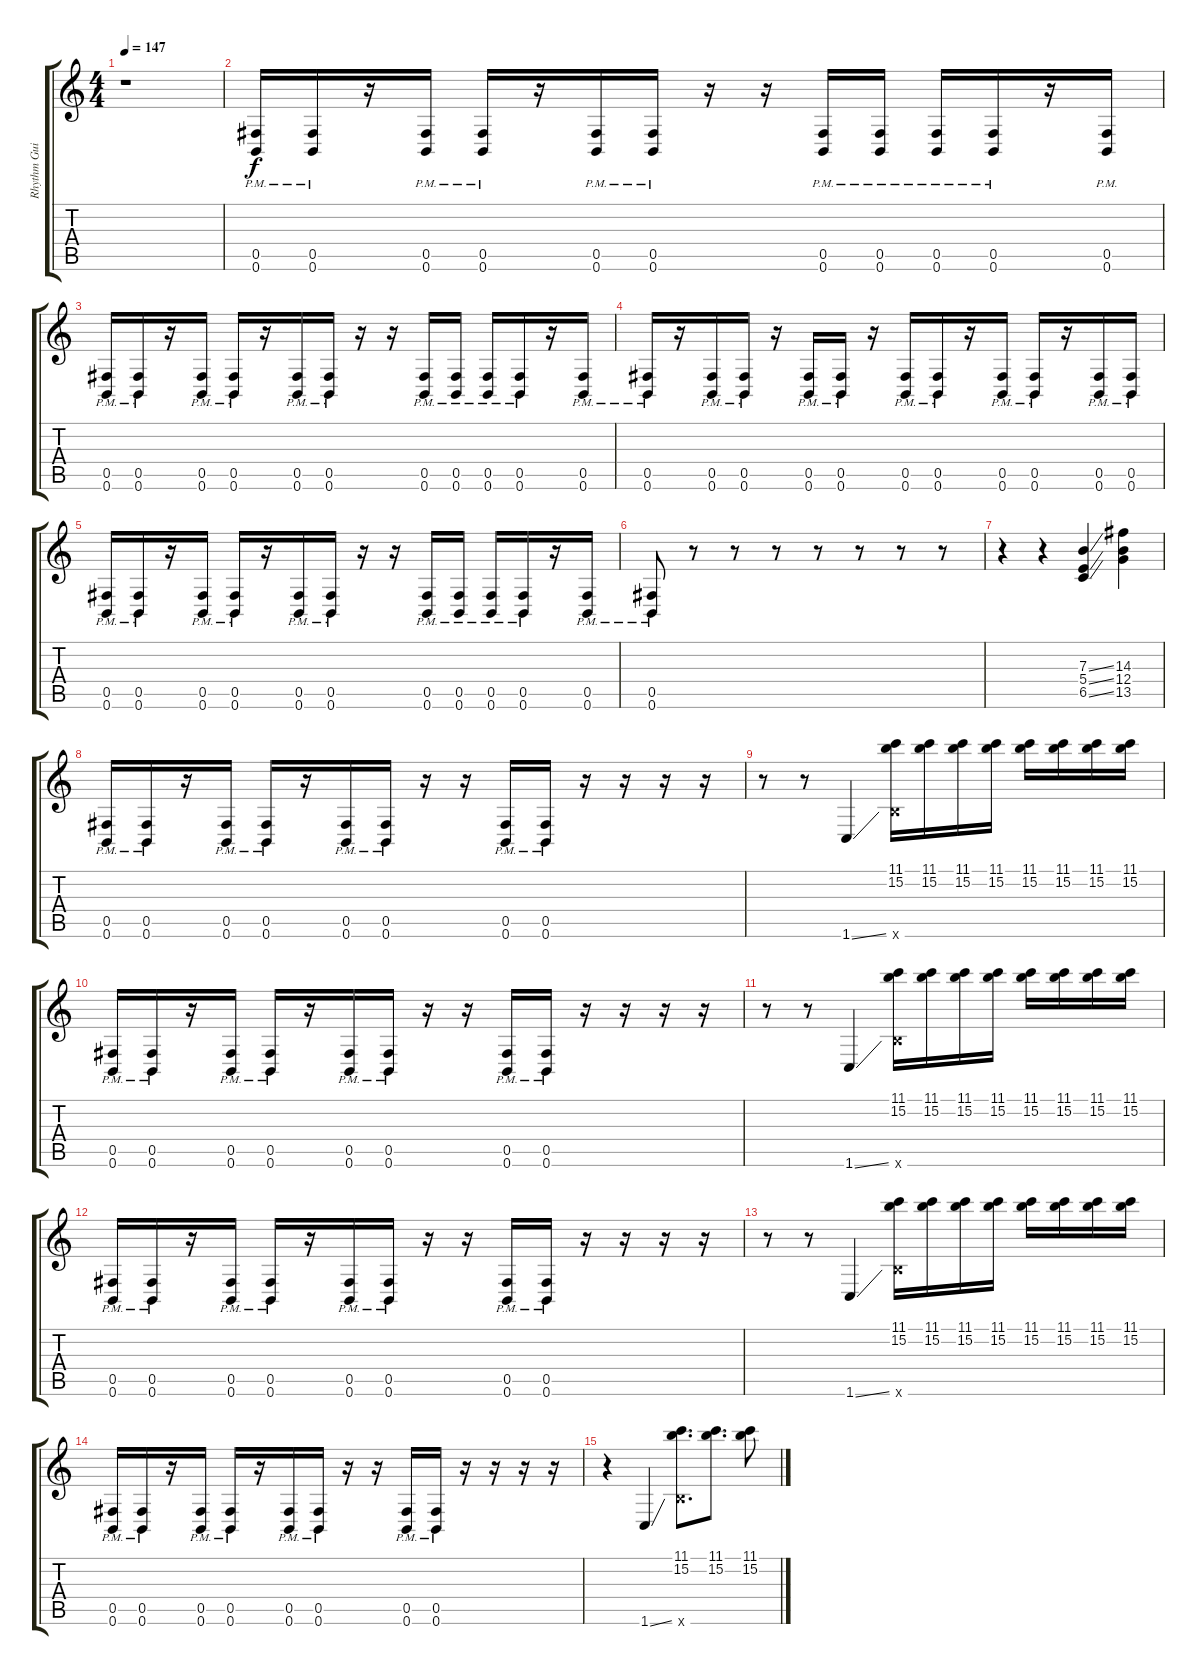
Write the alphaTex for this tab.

\track ("Rhythm Guitar 2" "Rhythm Gui") {instrument distortionguitar}
\staff {score tabs}
\tuning (Db4 Ab3 E3 B2 Gb2 B1) {hide}
\ts (4 4)
\tempo 147
\clef g2
\ks c
r.1{dy f} |
(0.5{pm} 0.6{pm}).16 (0.5{pm} 0.6{pm}).16 r.16 (0.5{pm} 0.6{pm}).16 (0.5{pm} 0.6{pm}).16 r.16 (0.5{pm} 0.6{pm}).16 (0.5{pm} 0.6{pm}).16 r.16 r.16 (0.5{pm} 0.6{pm}).16 (0.5{pm} 0.6{pm}).16 (0.5{pm} 0.6{pm}).16 (0.5{pm} 0.6{pm}).16 r.16 (0.5{pm} 0.6{pm}).16 |
(0.5{pm} 0.6{pm}).16 (0.5{pm} 0.6{pm}).16 r.16 (0.5{pm} 0.6{pm}).16 (0.5{pm} 0.6{pm}).16 r.16 (0.5{pm} 0.6{pm}).16 (0.5{pm} 0.6{pm}).16 r.16 r.16 (0.5{pm} 0.6{pm}).16 (0.5{pm} 0.6{pm}).16 (0.5{pm} 0.6{pm}).16 (0.5{pm} 0.6{pm}).16 r.16 (0.5{pm} 0.6{pm}).16 |
(0.5{pm} 0.6{pm}).16 r.16 (0.5{pm} 0.6{pm}).16 (0.5{pm} 0.6{pm}).16 r.16 (0.5{pm} 0.6{pm}).16 (0.5{pm} 0.6{pm}).16 r.16 (0.5{pm} 0.6{pm}).16 (0.5{pm} 0.6{pm}).16 r.16 (0.5{pm} 0.6{pm}).16 (0.5{pm} 0.6{pm}).16 r.16 (0.5{pm} 0.6{pm}).16 (0.5{pm} 0.6{pm}).16 |
(0.5{pm} 0.6{pm}).16 (0.5{pm} 0.6{pm}).16 r.16 (0.5{pm} 0.6{pm}).16 (0.5{pm} 0.6{pm}).16 r.16 (0.5{pm} 0.6{pm}).16 (0.5{pm} 0.6{pm}).16 r.16 r.16 (0.5{pm} 0.6{pm}).16 (0.5{pm} 0.6{pm}).16 (0.5{pm} 0.6{pm}).16 (0.5{pm} 0.6{pm}).16 r.16 (0.5{pm} 0.6{pm}).16 |
(0.5{pm} 0.6{pm}).8 r.8 r.8 r.8 r.8 r.8 r.8 r.8 |
r.4 r.4 (7.3{ss} 5.4{ss} 6.5{ss}).4 (14.3 12.4 13.5).4 |
(0.5{pm} 0.6{pm}).16 (0.5{pm} 0.6{pm}).16 r.16 (0.5{pm} 0.6{pm}).16 (0.5{pm} 0.6{pm}).16 r.16 (0.5{pm} 0.6{pm}).16 (0.5{pm} 0.6{pm}).16 r.16 r.16 (0.5{pm} 0.6{pm}).16 (0.5{pm} 0.6{pm}).16 r.16 r.16 r.16 r.16 |
r.8 r.8 1.6{ss}.4 (11.1 15.2 12.6{x}).16 (11.1 15.2).16 (11.1 15.2).16 (11.1 15.2).16 (11.1 15.2).16 (11.1 15.2).16 (11.1 15.2).16 (11.1 15.2).16 |
(0.5{pm} 0.6{pm}).16 (0.5{pm} 0.6{pm}).16 r.16 (0.5{pm} 0.6{pm}).16 (0.5{pm} 0.6{pm}).16 r.16 (0.5{pm} 0.6{pm}).16 (0.5{pm} 0.6{pm}).16 r.16 r.16 (0.5{pm} 0.6{pm}).16 (0.5{pm} 0.6{pm}).16 r.16 r.16 r.16 r.16 |
r.8 r.8 1.6{ss}.4 (11.1 15.2 12.6{x}).16 (11.1 15.2).16 (11.1 15.2).16 (11.1 15.2).16 (11.1 15.2).16 (11.1 15.2).16 (11.1 15.2).16 (11.1 15.2).16 |
(0.5{pm} 0.6{pm}).16 (0.5{pm} 0.6{pm}).16 r.16 (0.5{pm} 0.6{pm}).16 (0.5{pm} 0.6{pm}).16 r.16 (0.5{pm} 0.6{pm}).16 (0.5{pm} 0.6{pm}).16 r.16 r.16 (0.5{pm} 0.6{pm}).16 (0.5{pm} 0.6{pm}).16 r.16 r.16 r.16 r.16 |
r.8 r.8 1.6{ss}.4 (11.1 15.2 12.6{x}).16 (11.1 15.2).16 (11.1 15.2).16 (11.1 15.2).16 (11.1 15.2).16 (11.1 15.2).16 (11.1 15.2).16 (11.1 15.2).16 |
(0.5{pm} 0.6{pm}).16 (0.5{pm} 0.6{pm}).16 r.16 (0.5{pm} 0.6{pm}).16 (0.5{pm} 0.6{pm}).16 r.16 (0.5{pm} 0.6{pm}).16 (0.5{pm} 0.6{pm}).16 r.16 r.16 (0.5{pm} 0.6{pm}).16 (0.5{pm} 0.6{pm}).16 r.16 r.16 r.16 r.16 |
r.4 1.6{ss}.4 (11.1 15.2 12.6{x}).8{d} (11.1 15.2).8{d} (11.1 15.2).8
